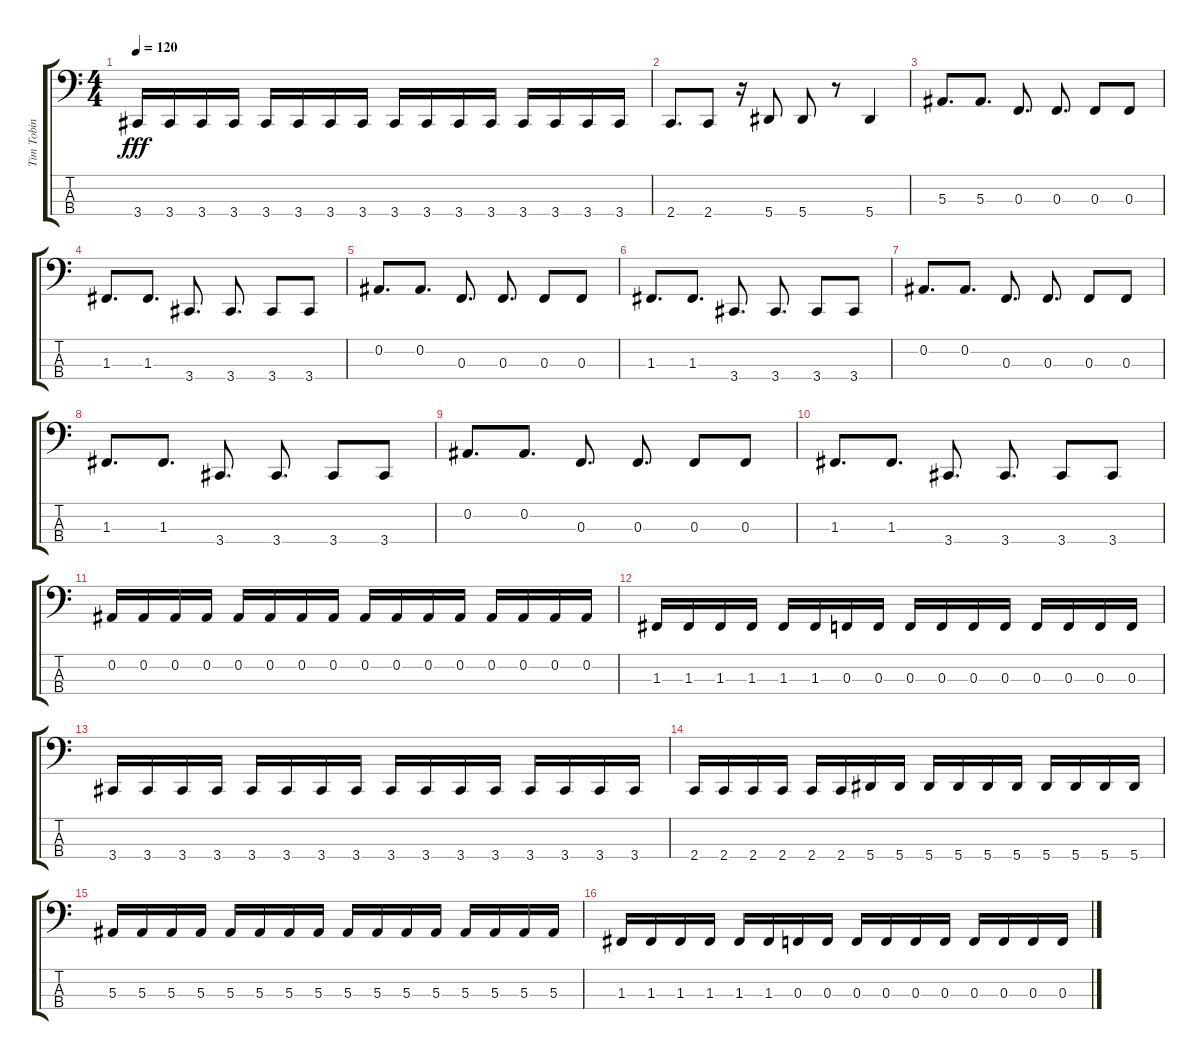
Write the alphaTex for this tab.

\track ("Tim Tobin - Bass" "Tim Tobin ") {instrument electricbasspick}
\staff {score tabs}
\tuning (Eb2 Bb1 F1 Bb0) {hide}
\ts (4 4)
\tempo 120
\clef f4
\ks c
3.4.16{dy fff} 3.4.16 3.4.16 3.4.16 3.4.16 3.4.16 3.4.16 3.4.16 3.4.16 3.4.16 3.4.16 3.4.16 3.4.16 3.4.16 3.4.16 3.4.16 |
2.4.8{d} 2.4.8 r.16 5.4.8 5.4.8 r.8 5.4.4 |
5.3.8{d} 5.3.8{d} 0.3.8{d} 0.3.8{d} 0.3.8 0.3.8 |
1.3.8{d} 1.3.8{d} 3.4.8{d} 3.4.8{d} 3.4.8 3.4.8 |
0.2.8{d} 0.2.8{d} 0.3.8{d} 0.3.8{d} 0.3.8 0.3.8 |
1.3.8{d} 1.3.8{d} 3.4.8{d} 3.4.8{d} 3.4.8 3.4.8 |
0.2.8{d} 0.2.8{d} 0.3.8{d} 0.3.8{d} 0.3.8 0.3.8 |
1.3.8{d} 1.3.8{d} 3.4.8{d} 3.4.8{d} 3.4.8 3.4.8 |
0.2.8{d} 0.2.8{d} 0.3.8{d} 0.3.8{d} 0.3.8 0.3.8 |
1.3.8{d} 1.3.8{d} 3.4.8{d} 3.4.8{d} 3.4.8 3.4.8 |
0.2.16 0.2.16 0.2.16 0.2.16 0.2.16 0.2.16 0.2.16 0.2.16 0.2.16 0.2.16 0.2.16 0.2.16 0.2.16 0.2.16 0.2.16 0.2.16 |
1.3.16 1.3.16 1.3.16 1.3.16 1.3.16 1.3.16 0.3.16 0.3.16 0.3.16 0.3.16 0.3.16 0.3.16 0.3.16 0.3.16 0.3.16 0.3.16 |
3.4.16 3.4.16 3.4.16 3.4.16 3.4.16 3.4.16 3.4.16 3.4.16 3.4.16 3.4.16 3.4.16 3.4.16 3.4.16 3.4.16 3.4.16 3.4.16 |
2.4.16 2.4.16 2.4.16 2.4.16 2.4.16 2.4.16 5.4.16 5.4.16 5.4.16 5.4.16 5.4.16 5.4.16 5.4.16 5.4.16 5.4.16 5.4.16 |
5.3.16 5.3.16 5.3.16 5.3.16 5.3.16 5.3.16 5.3.16 5.3.16 5.3.16 5.3.16 5.3.16 5.3.16 5.3.16 5.3.16 5.3.16 5.3.16 |
1.3.16 1.3.16 1.3.16 1.3.16 1.3.16 1.3.16 0.3.16 0.3.16 0.3.16 0.3.16 0.3.16 0.3.16 0.3.16 0.3.16 0.3.16 0.3.16
